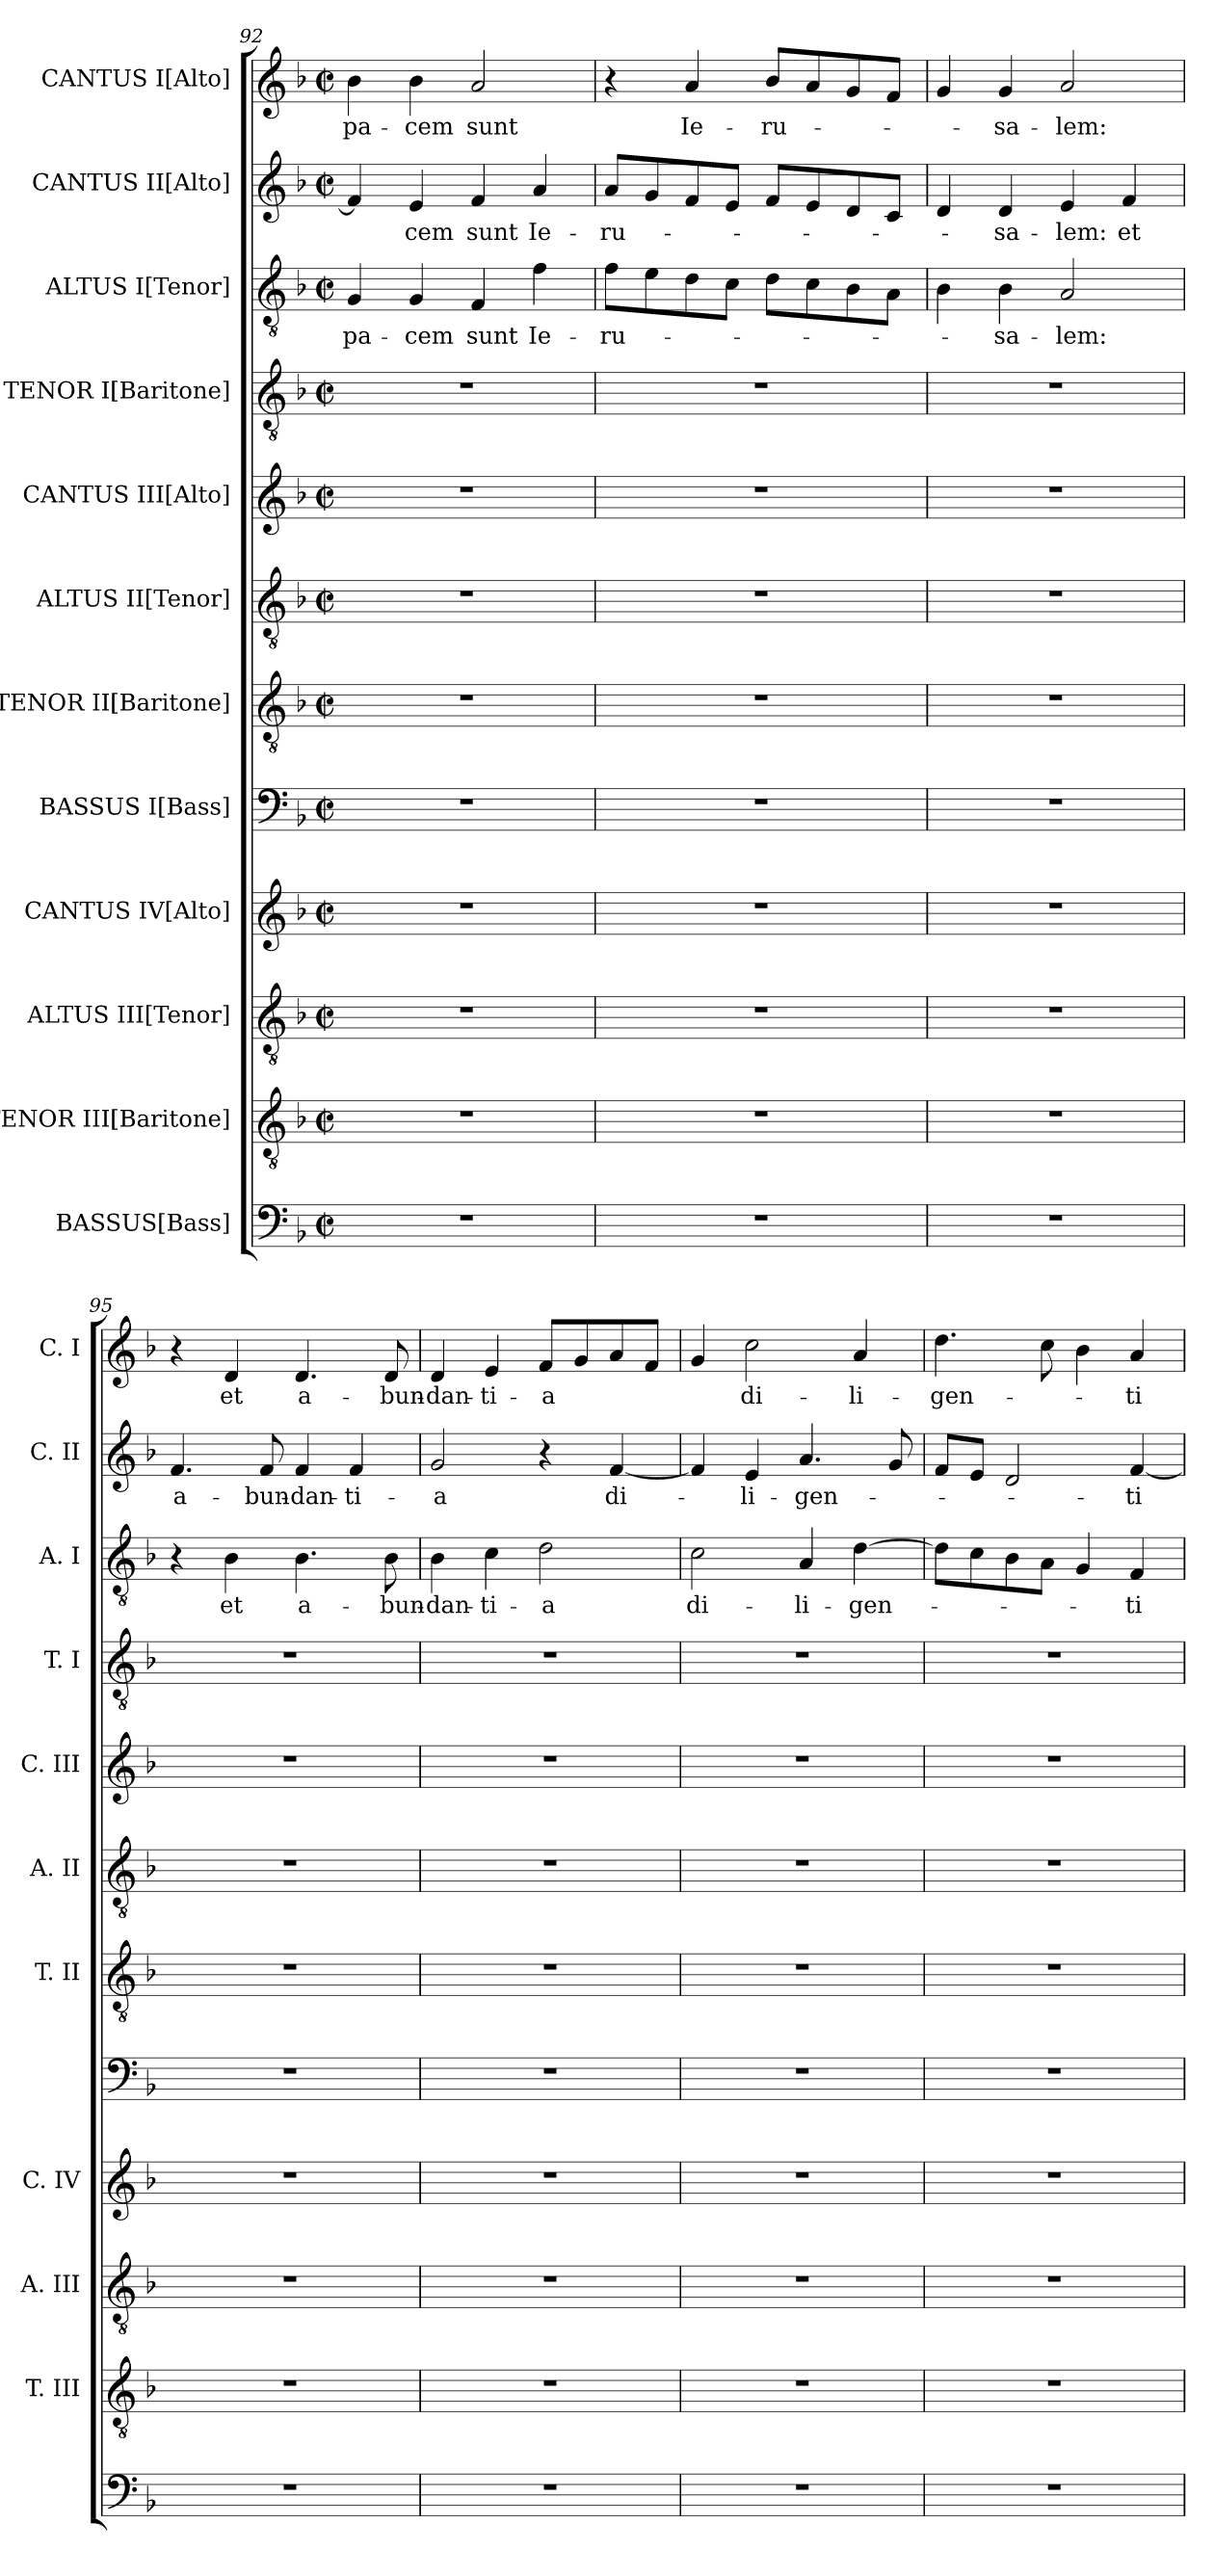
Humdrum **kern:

**kern	**kern	**kern	**kern	**kern	**kern	**kern	**kern	**kern	**kern	**text	**kern	**text	**kern	**text
*part12	*part11	*part10	*part9	*part8	*part7	*part6	*part5	*part4	*part3	*part3	*part2	*part2	*part1	*part1
*staff12	*staff11	*staff10	*staff9	*staff8	*staff7	*staff6	*staff5	*staff4	*staff3	*staff3	*staff2	*staff2	*staff1	*staff1
*I"BASSUS[Bass]	*I"TENOR III[Baritone]	*I"ALTUS III[Tenor]	*I"CANTUS IV[Alto]	*I"BASSUS I[Bass]	*I"TENOR II[Baritone]	*I"ALTUS II[Tenor]	*I"CANTUS III[Alto]	*I"TENOR I[Baritone]	*I"ALTUS I[Tenor]	*	*I"CANTUS II[Alto]	*	*I"CANTUS I[Alto]	*
*	*I'T. III	*I'A. III	*I'C. IV	*	*I'T. II	*I'A. II	*I'C. III	*I'T. I	*I'A. I	*	*I'C. II	*	*I'C. I	*
*clefF4	*clefGv2	*clefGv2	*clefG2	*clefF4	*clefGv2	*clefGv2	*clefG2	*clefGv2	*clefGv2	*	*clefG2	*	*clefG2	*
*	*ITrd7c12	*ITrd7c12	*	*	*ITrd7c12	*ITrd7c12	*	*ITrd7c12	*ITrd7c12	*	*	*	*	*
*k[b-]	*k[b-]	*k[b-]	*k[b-]	*k[b-]	*k[b-]	*k[b-]	*k[b-]	*k[b-]	*k[b-]	*	*k[b-]	*	*k[b-]	*
*F:	*F:	*F:	*F:	*F:	*F:	*F:	*F:	*F:	*F:	*	*F:	*	*F:	*
*M2/2	*M2/2	*M2/2	*M2/2	*M2/2	*M2/2	*M2/2	*M2/2	*M2/2	*M2/2	*	*M2/2	*	*M2/2	*
*met(c|)	*met(c|)	*met(c|)	*met(c|)	*met(c|)	*met(c|)	*met(c|)	*met(c|)	*met(c|)	*met(c|)	*	*met(c|)	*	*met(c|)	*
=92	=92	=92	=92	=92	=92	=92	=92	=92	=92	=92	=92	=92	=92	=92
!	!	!	!	!	!	!	!	!	!	!LO:LY:b	!	!	!	!LO:LY:b
1r	1r	1r	1r	1r	1r	1r	1r	1r	4GG/	pa-	4f/]	.	4b-\	pa-
!	!	!	!	!	!	!	!	!	!	!LO:LY:b	!	!LO:LY:b	!	!LO:LY:b
.	.	.	.	.	.	.	.	.	4GG/	-cem	4e/	-cem	4b-\	-cem
!	!	!	!	!	!	!	!	!	!	!LO:LY:b	!	!LO:LY:b	!	!LO:LY:b
.	.	.	.	.	.	.	.	.	4FF/	sunt	4f/	sunt	2a/	sunt
!	!	!	!	!	!	!	!	!	!	!LO:LY:b	!	!LO:LY:b	!	!
.	.	.	.	.	.	.	.	.	4F\	Ie-	4a/	Ie-	.	.
=93	=93	=93	=93	=93	=93	=93	=93	=93	=93	=93	=93	=93	=93	=93
!	!	!	!	!	!	!	!	!	!	!LO:LY:b	!	!LO:LY:b	!	!
1r	1r	1r	1r	1r	1r	1r	1r	1r	8F\L	-ru-	8a/L	-ru-	4r	.
.	.	.	.	.	.	.	.	.	8E\	.	8g/	.	.	.
!	!	!	!	!	!	!	!	!	!	!	!	!	!	!LO:LY:b
.	.	.	.	.	.	.	.	.	8D\	.	8f/	.	4a/	Ie-
.	.	.	.	.	.	.	.	.	8C\J	.	8e/J	.	.	.
!	!	!	!	!	!	!	!	!	!	!	!	!	!	!LO:LY:b
.	.	.	.	.	.	.	.	.	8D\L	.	8f/L	.	8b-/L	-ru-
.	.	.	.	.	.	.	.	.	8C\	.	8e/	.	8a/	.
.	.	.	.	.	.	.	.	.	8BB-\	.	8d/	.	8g/	.
.	.	.	.	.	.	.	.	.	8AA\J	.	8c/J	.	8f/J	.
!!LO:PB:g=z
=94	=94	=94	=94	=94	=94	=94	=94	=94	=94	=94	=94	=94	=94	=94
1r	1r	1r	1r	1r	1r	1r	1r	1r	4BB-\	.	4d/	.	4g/	.
!	!	!	!	!	!	!	!	!	!	!LO:LY:b	!	!LO:LY:b	!	!LO:LY:b
.	.	.	.	.	.	.	.	.	4BB-\	-sa-	4d/	-sa-	4g/	-sa-
!	!	!	!	!	!	!	!	!	!	!LO:LY:b	!	!LO:LY:b	!	!LO:LY:b
.	.	.	.	.	.	.	.	.	2AA/	-lem:	4e/	-lem:	2a/	-lem:
!	!	!	!	!	!	!	!	!	!	!	!	!LO:LY:b	!	!
.	.	.	.	.	.	.	.	.	.	.	4f/	et	.	.
=95	=95	=95	=95	=95	=95	=95	=95	=95	=95	=95	=95	=95	=95	=95
!	!	!	!	!	!	!	!	!	!	!	!	!LO:LY:b	!	!
1r	1r	1r	1r	1r	1r	1r	1r	1r	4r	.	4.f/	a-	4r	.
!	!	!	!	!	!	!	!	!	!	!LO:LY:b	!	!	!	!LO:LY:b
.	.	.	.	.	.	.	.	.	4BB-\	et	.	.	4d/	et
!	!	!	!	!	!	!	!	!	!	!	!	!LO:LY:b	!	!
.	.	.	.	.	.	.	.	.	.	.	8f/	-bun-	.	.
!	!	!	!	!	!	!	!	!	!	!LO:LY:b	!	!LO:LY:b	!	!LO:LY:b
.	.	.	.	.	.	.	.	.	4.BB-\	a-	4f/	-dan-	4.d/	a-
!	!	!	!	!	!	!	!	!	!	!	!	!LO:LY:b	!	!
.	.	.	.	.	.	.	.	.	.	.	4f/	-ti-	.	.
!	!	!	!	!	!	!	!	!	!	!LO:LY:b	!	!	!	!LO:LY:b
.	.	.	.	.	.	.	.	.	8BB-\	-bun-	.	.	8d/	-bun-
=96	=96	=96	=96	=96	=96	=96	=96	=96	=96	=96	=96	=96	=96	=96
!	!	!	!	!	!	!	!	!	!	!LO:LY:b	!	!LO:LY:b	!	!LO:LY:b
1r	1r	1r	1r	1r	1r	1r	1r	1r	4BB-\	-dan-	2g/	-a	4d/	-dan-
!	!	!	!	!	!	!	!	!	!	!LO:LY:b	!	!	!	!LO:LY:b
.	.	.	.	.	.	.	.	.	4C\	-ti-	.	.	4e/	-ti-
!	!	!	!	!	!	!	!	!	!	!LO:LY:b	!	!	!	!LO:LY:b
.	.	.	.	.	.	.	.	.	2D\	-a	4r	.	8f/L	-a
.	.	.	.	.	.	.	.	.	.	.	.	.	8g/	.
!	!	!	!	!	!	!	!	!	!	!	!	!LO:LY:b	!	!
.	.	.	.	.	.	.	.	.	.	.	[<4f/	di-	8a/	.
.	.	.	.	.	.	.	.	.	.	.	.	.	8f/J	.
=97	=97	=97	=97	=97	=97	=97	=97	=97	=97	=97	=97	=97	=97	=97
!	!	!	!	!	!	!	!	!	!	!LO:LY:b	!	!	!	!
1r	1r	1r	1r	1r	1r	1r	1r	1r	2C\	di-	4f/]	.	4g/	.
!	!	!	!	!	!	!	!	!	!	!	!	!LO:LY:b	!	!LO:LY:b
.	.	.	.	.	.	.	.	.	.	.	4e/	-li-	2cc\	di-
!	!	!	!	!	!	!	!	!	!	!LO:LY:b	!	!LO:LY:b	!	!
.	.	.	.	.	.	.	.	.	4AA/	-li-	4.a/	-gen-	.	.
!	!	!	!	!	!	!	!	!	!	!LO:LY:b	!	!	!	!LO:LY:b
.	.	.	.	.	.	.	.	.	[>4D\	-gen-	.	.	4a/	-li-
.	.	.	.	.	.	.	.	.	.	.	8g/	.	.	.
=98	=98	=98	=98	=98	=98	=98	=98	=98	=98	=98	=98	=98	=98	=98
!	!	!	!	!	!	!	!	!	!	!	!	!	!	!LO:LY:b
1r	1r	1r	1r	1r	1r	1r	1r	1r	8D\L]	.	8f/L	.	4.dd\	-gen-
.	.	.	.	.	.	.	.	.	8C\	.	8e/J	.	.	.
.	.	.	.	.	.	.	.	.	8BB-\	.	2d/	.	.	.
.	.	.	.	.	.	.	.	.	8AA\J	.	.	.	8cc\	.
.	.	.	.	.	.	.	.	.	4GG/	.	.	.	4b-\	.
!	!	!	!	!	!	!	!	!	!	!LO:LY:b	!	!LO:LY:b	!	!LO:LY:b
.	.	.	.	.	.	.	.	.	4FF/	-ti-	[<4f/	-ti-	4a/	-ti-
=	=	=	=	=	=	=	=	=	=	=	=	=	=	=
*-	*-	*-	*-	*-	*-	*-	*-	*-	*-	*-	*-	*-	*-	*-
